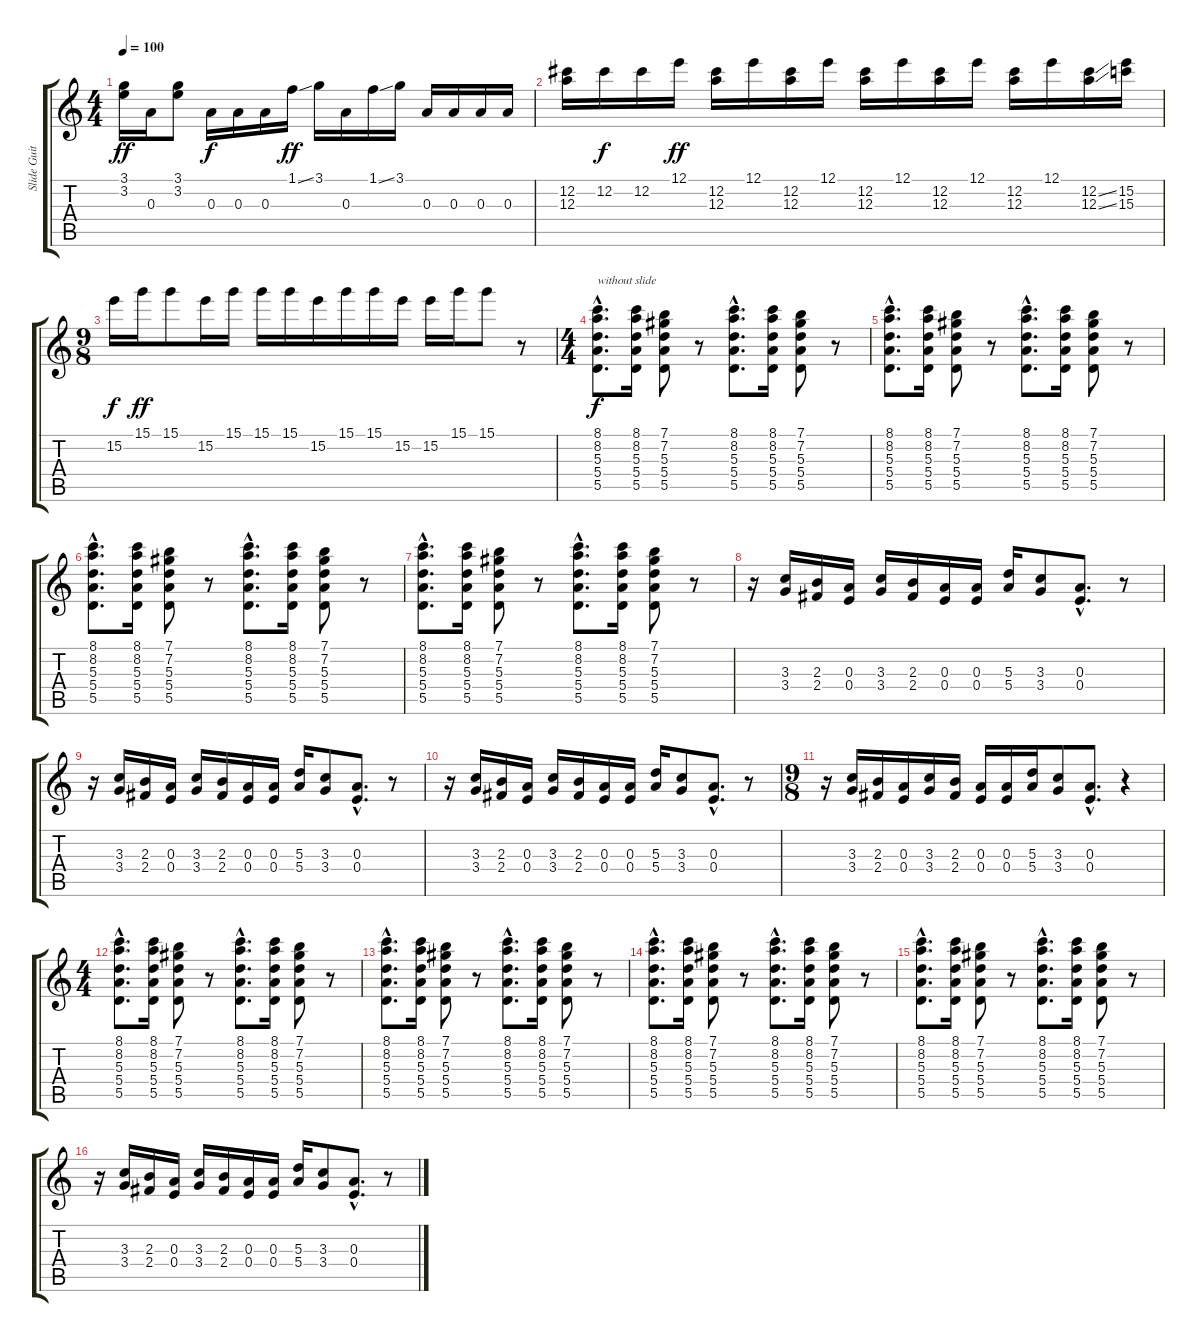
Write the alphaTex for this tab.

\track ("Slide Guitar" "Slide Guit") {instrument distortionguitar}
\staff {score tabs}
\tuning (E4 Db4 A3 E3 A2 E2) {hide}
\ts (4 4)
\tempo 100
\clef g2
\ks c
(3.1 3.2).16{dy ff} 0.3.16 (3.1 3.2).8 0.3.16{dy f} 0.3.16 0.3.16 1.1{ss}.16{dy ff} 3.1.16 0.3.16 1.1{ss}.16 3.1.16 0.3.16 0.3.16 0.3.16 0.3.16 |
(12.2 12.3).16 12.2.16{dy f} 12.2.16 12.1.16{dy ff} (12.2 12.3).16 12.1.16 (12.2 12.3).16 12.1.16 (12.2 12.3).16 12.1.16 (12.2 12.3).16 12.1.16 (12.2 12.3).16 12.1.16 (12.2{ss} 12.3{ss}).16 (15.2 15.3).16 |
\ts (9 8)
15.2.16{dy f} 15.1.16{dy ff} 15.1.8 15.2.16 15.1.16 15.1.16 15.1.16 15.2.16 15.1.16 15.1.16 15.2.16 15.2.16 15.1.16 15.1.8 r.8 |
\ts (4 4)
(8.1{hac} 8.2{hac} 5.3{hac} 5.4{hac} 5.5{hac}).8{d txt "without slide" dy f} (8.1 8.2 5.3 5.4 5.5).16 (7.1 7.2 5.3 5.4 5.5).8 r.8 (8.1{hac} 8.2{hac} 5.3{hac} 5.4{hac} 5.5{hac}).8{d} (8.1 8.2 5.3 5.4 5.5).16 (7.1 7.2 5.3 5.4 5.5).8 r.8 |
(8.1{hac} 8.2{hac} 5.3{hac} 5.4{hac} 5.5{hac}).8{d} (8.1 8.2 5.3 5.4 5.5).16 (7.1 7.2 5.3 5.4 5.5).8 r.8 (8.1{hac} 8.2{hac} 5.3{hac} 5.4{hac} 5.5{hac}).8{d} (8.1 8.2 5.3 5.4 5.5).16 (7.1 7.2 5.3 5.4 5.5).8 r.8 |
(8.1{hac} 8.2{hac} 5.3{hac} 5.4{hac} 5.5{hac}).8{d} (8.1 8.2 5.3 5.4 5.5).16 (7.1 7.2 5.3 5.4 5.5).8 r.8 (8.1{hac} 8.2{hac} 5.3{hac} 5.4{hac} 5.5{hac}).8{d} (8.1 8.2 5.3 5.4 5.5).16 (7.1 7.2 5.3 5.4 5.5).8 r.8 |
(8.1{hac} 8.2{hac} 5.3{hac} 5.4{hac} 5.5{hac}).8{d} (8.1 8.2 5.3 5.4 5.5).16 (7.1 7.2 5.3 5.4 5.5).8 r.8 (8.1{hac} 8.2{hac} 5.3{hac} 5.4{hac} 5.5{hac}).8{d} (8.1 8.2 5.3 5.4 5.5).16 (7.1 7.2 5.3 5.4 5.5).8 r.8 |
r.16 (3.3 3.4).16 (2.3 2.4).16 (0.3 0.4).16 (3.3 3.4).16 (2.3 2.4).16 (0.3 0.4).16 (0.3 0.4).16 (5.3 5.4).16 (3.3 3.4).8 (0.3{hac} 0.4{hac}).8{d} r.8 |
r.16 (3.3 3.4).16 (2.3 2.4).16 (0.3 0.4).16 (3.3 3.4).16 (2.3 2.4).16 (0.3 0.4).16 (0.3 0.4).16 (5.3 5.4).16 (3.3 3.4).8 (0.3{hac} 0.4{hac}).8{d} r.8 |
r.16 (3.3 3.4).16 (2.3 2.4).16 (0.3 0.4).16 (3.3 3.4).16 (2.3 2.4).16 (0.3 0.4).16 (0.3 0.4).16 (5.3 5.4).16 (3.3 3.4).8 (0.3{hac} 0.4{hac}).8{d} r.8 |
\ts (9 8)
r.16 (3.3 3.4).16 (2.3 2.4).16 (0.3 0.4).16 (3.3 3.4).16 (2.3 2.4).16 (0.3 0.4).16 (0.3 0.4).16 (5.3 5.4).16 (3.3 3.4).8 (0.3{hac} 0.4{hac}).8{d} r.4 |
\ts (4 4)
(8.1{hac} 8.2{hac} 5.3{hac} 5.4{hac} 5.5{hac}).8{d} (8.1 8.2 5.3 5.4 5.5).16 (7.1 7.2 5.3 5.4 5.5).8 r.8 (8.1{hac} 8.2{hac} 5.3{hac} 5.4{hac} 5.5{hac}).8{d} (8.1 8.2 5.3 5.4 5.5).16 (7.1 7.2 5.3 5.4 5.5).8 r.8 |
(8.1{hac} 8.2{hac} 5.3{hac} 5.4{hac} 5.5{hac}).8{d} (8.1 8.2 5.3 5.4 5.5).16 (7.1 7.2 5.3 5.4 5.5).8 r.8 (8.1{hac} 8.2{hac} 5.3{hac} 5.4{hac} 5.5{hac}).8{d} (8.1 8.2 5.3 5.4 5.5).16 (7.1 7.2 5.3 5.4 5.5).8 r.8 |
(8.1{hac} 8.2{hac} 5.3{hac} 5.4{hac} 5.5{hac}).8{d} (8.1 8.2 5.3 5.4 5.5).16 (7.1 7.2 5.3 5.4 5.5).8 r.8 (8.1{hac} 8.2{hac} 5.3{hac} 5.4{hac} 5.5{hac}).8{d} (8.1 8.2 5.3 5.4 5.5).16 (7.1 7.2 5.3 5.4 5.5).8 r.8 |
(8.1{hac} 8.2{hac} 5.3{hac} 5.4{hac} 5.5{hac}).8{d} (8.1 8.2 5.3 5.4 5.5).16 (7.1 7.2 5.3 5.4 5.5).8 r.8 (8.1{hac} 8.2{hac} 5.3{hac} 5.4{hac} 5.5{hac}).8{d} (8.1 8.2 5.3 5.4 5.5).16 (7.1 7.2 5.3 5.4 5.5).8 r.8 |
r.16 (3.3 3.4).16 (2.3 2.4).16 (0.3 0.4).16 (3.3 3.4).16 (2.3 2.4).16 (0.3 0.4).16 (0.3 0.4).16 (5.3 5.4).16 (3.3 3.4).8 (0.3{hac} 0.4{hac}).8{d} r.8
